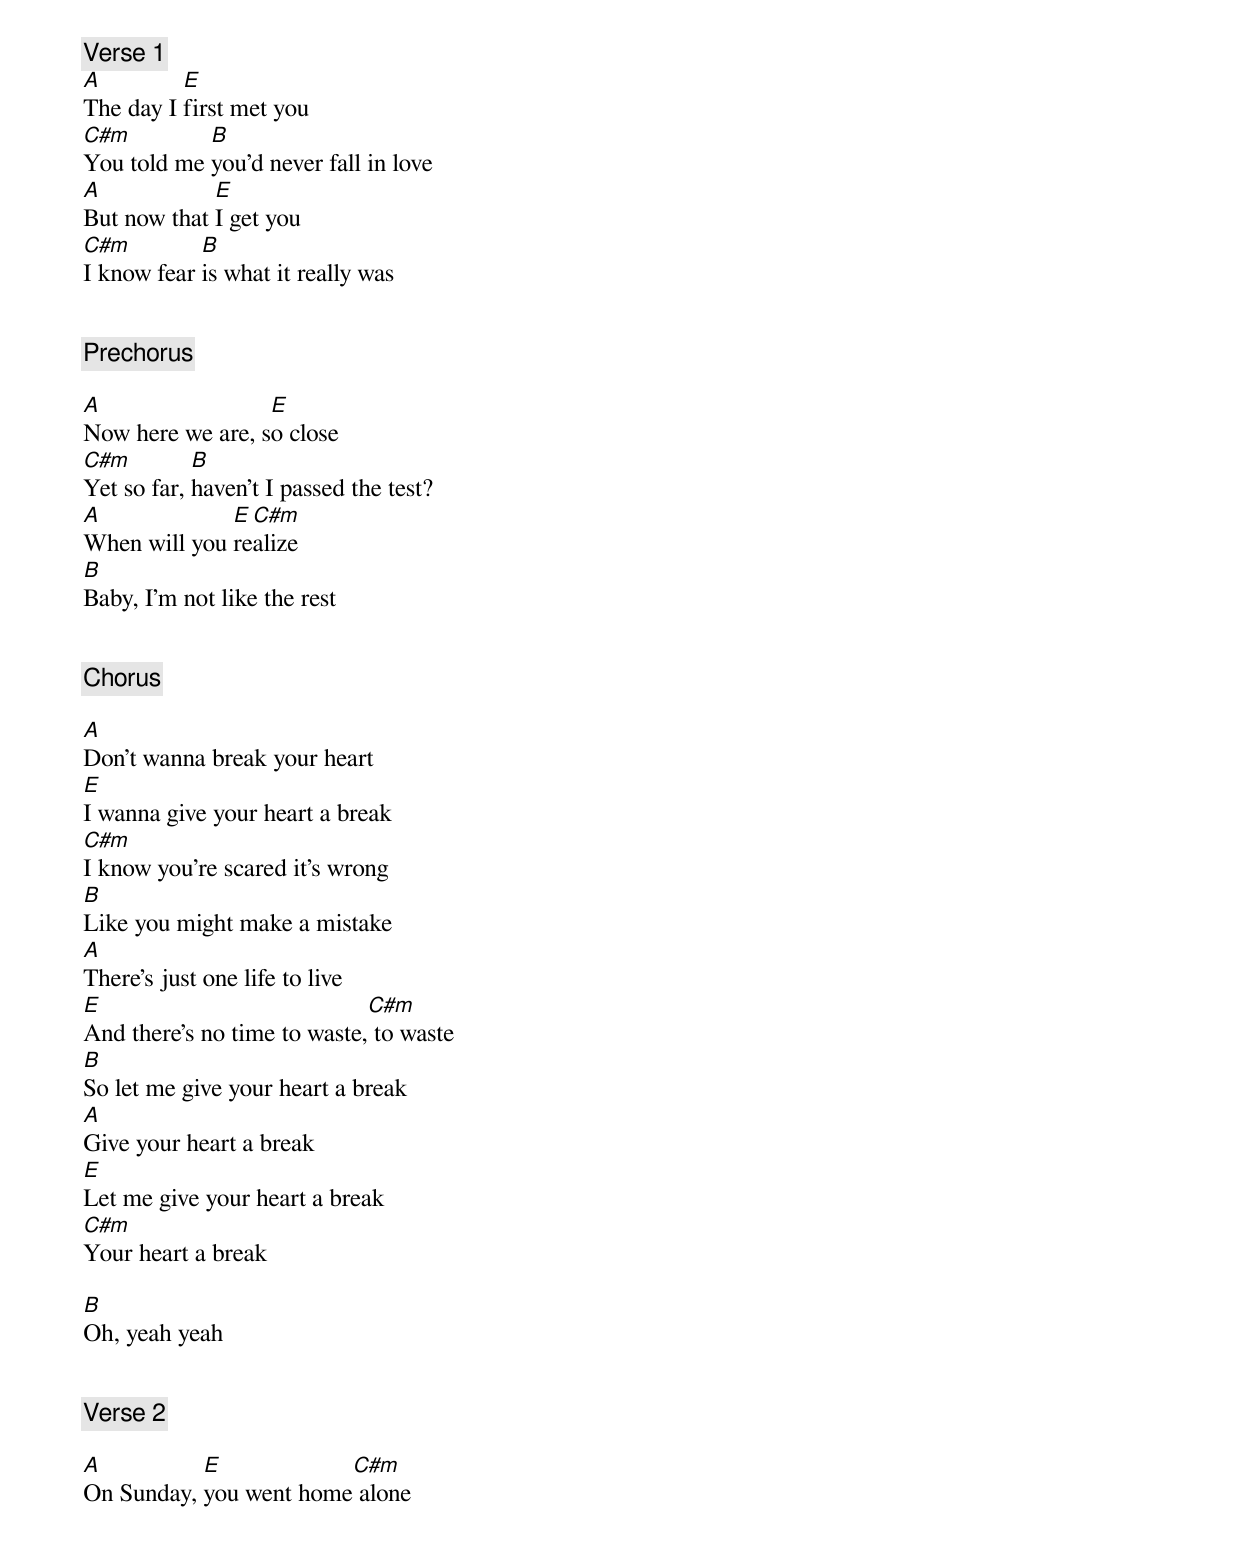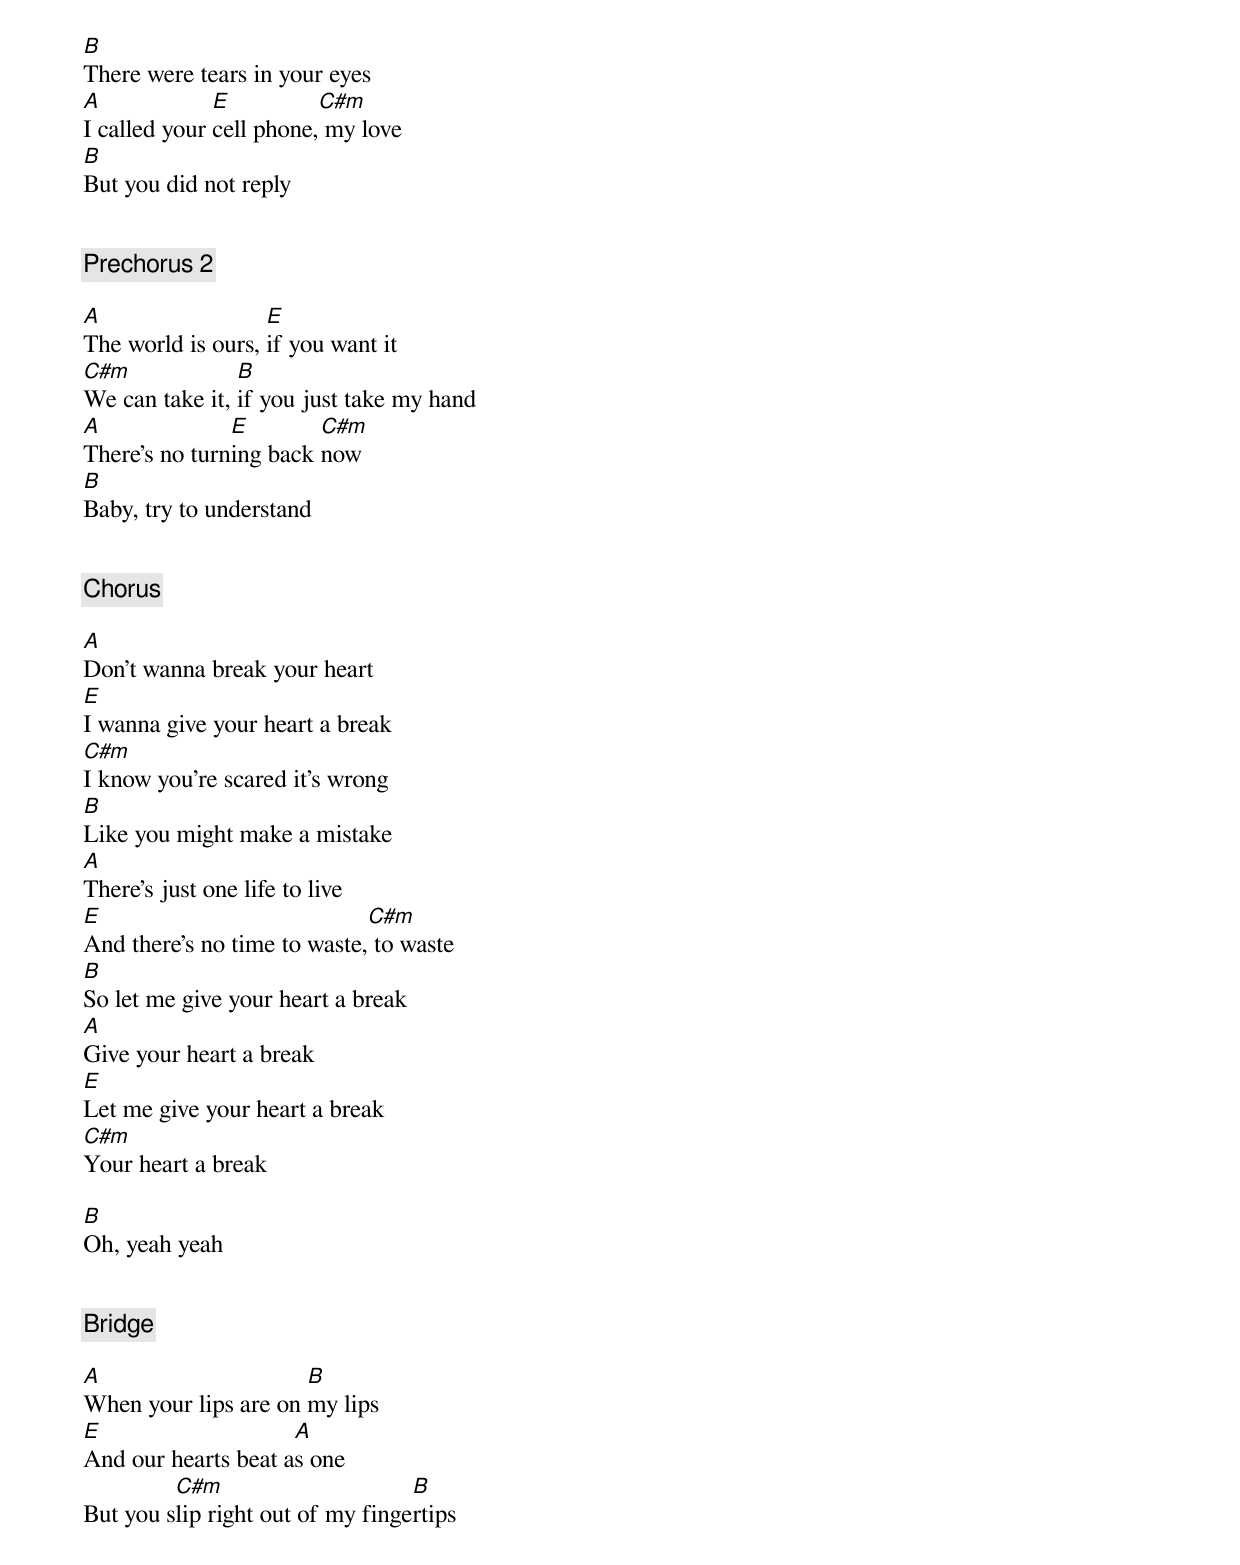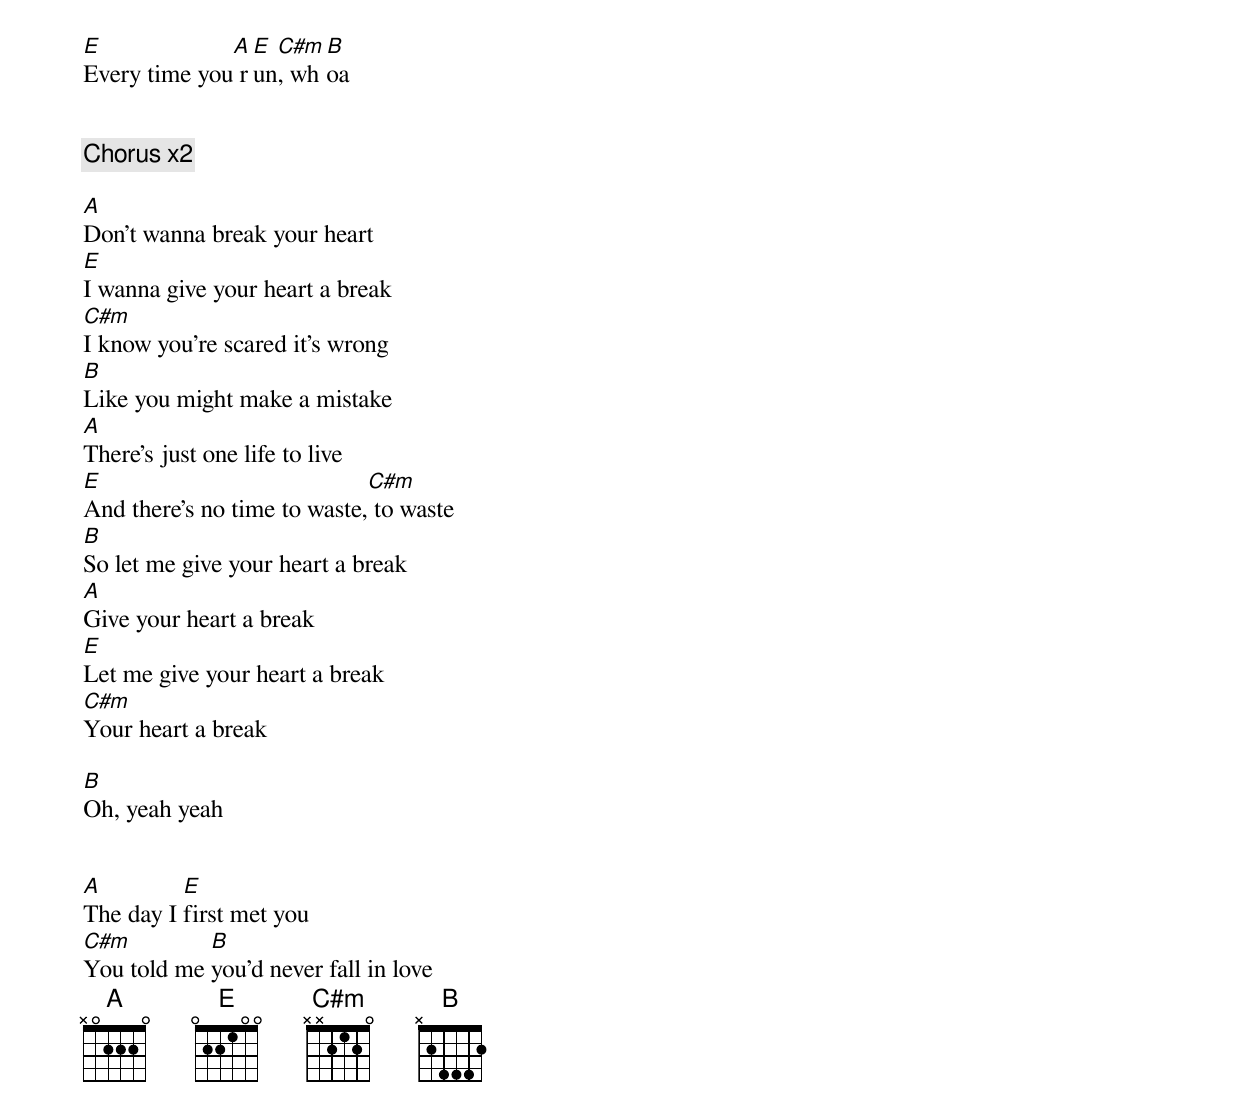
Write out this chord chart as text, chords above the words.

[Verse 1]
A         E
The day I first met you
C#m         B
You told me you'd never fall in love
A            E
But now that I get you
C#m         B
I know fear is what it really was


[Prechorus]

A                 E
Now here we are, so close
C#m         B
Yet so far, haven't I passed the test?
A             E C#m
When will you realize
B
Baby, I'm not like the rest


[Chorus]

A
Don't wanna break your heart
E
I wanna give your heart a break
C#m
I know you're scared it's wrong
B
Like you might make a mistake
A
There's just one life to live
E                            C#m
And there's no time to waste, to waste
B
So let me give your heart a break
A
Give your heart a break
E
Let me give your heart a break
C#m
Your heart a break

B
Oh, yeah yeah


[Verse 2]

A          E            C#m
On Sunday, you went home alone
B
There were tears in your eyes
A             E          C#m
I called your cell phone, my love
B
But you did not reply


[Prechorus 2]

A                  E
The world is ours, if you want it
C#m             B
We can take it, if you just take my hand
A              E        C#m
There's no turning back now
B
Baby, try to understand


[Chorus]

A
Don't wanna break your heart
E
I wanna give your heart a break
C#m
I know you're scared it's wrong
B
Like you might make a mistake
A
There's just one life to live
E                            C#m
And there's no time to waste, to waste
B
So let me give your heart a break
A
Give your heart a break
E
Let me give your heart a break
C#m
Your heart a break

B
Oh, yeah yeah


[Bridge]

A                     B
When your lips are on my lips
E                    A
And our hearts beat as one
         C#m                      B
But you slip right out of my fingertips
E             A E C#m B
Every time you run, whoa


[Chorus] x2

A
Don't wanna break your heart
E
I wanna give your heart a break
C#m
I know you're scared it's wrong
B
Like you might make a mistake
A
There's just one life to live
E                            C#m
And there's no time to waste, to waste
B
So let me give your heart a break
A
Give your heart a break
E
Let me give your heart a break
C#m
Your heart a break

B
Oh, yeah yeah


A         E
The day I first met you
C#m         B
You told me you'd never fall in love
